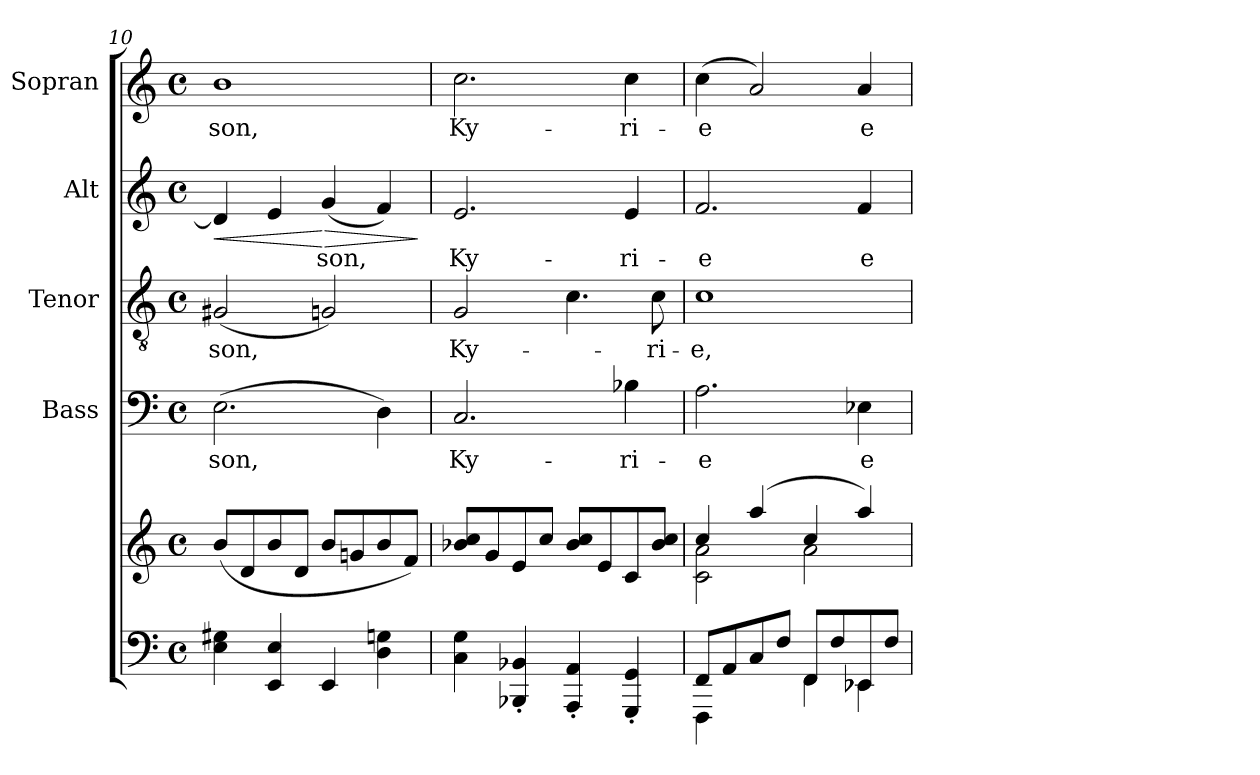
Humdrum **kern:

**kern	**kern	**kern	**text	**kern	**text	**kern	**text	**dynam	**kern	**text
*part5	*part5	*part4	*part4	*part3	*part3	*part2	*part2	*part2	*part1	*part1
*staff6	*staff5	*staff4	*staff4	*staff3	*staff3	*staff2	*staff2	*staff2	*staff1	*staff1
*	*	*I"Bass	*	*I"Tenor	*	*I"Alt	*	*	*I"Sopran	*
*	*	*I'B.	*	*I'T.	*	*I'A.	*	*	*I'S.	*
!!LO:PB:g=z
*clefF4	*clefG2	*clefF4	*	*clefGv2	*	*clefG2	*	*	*clefG2	*
*k[]	*k[]	*k[]	*	*k[]	*	*k[]	*	*	*k[]	*
*C:	*C:	*C:	*	*C:	*	*C:	*	*	*C:	*
*M4/4	*M4/4	*M4/4	*	*M4/4	*	*M4/4	*	*	*M4/4	*
*met(c)	*met(c)	*met(c)	*	*met(c)	*	*met(c)	*	*	*met(c)	*
=10	=10	=10	=10	=10	=10	=10	=10	=10	=10	=10
!	!	!	!LO:LY:b	!	!LO:LY:b	!	!	!LO:HP:b	!	!LO:LY:b
4E\ 4G#X\	(<8b/L	(>2.E\	-son,	(<2G#X/	-son,	4d/]	.	<	1b	-son,
.	8d/	.	.	.	.	.	.	.	.	.
4EE/ 4E/	8b/	.	.	.	.	4e/	.	.	.	.
.	8d/J	.	.	.	.	.	.	.	.	.
!	!	!	!	!	!	!	!LO:LY:b	!LO:HP:n=1:b	!	!
4EE/	8b/L	.	.	2Gn/)	.	(<4g/	-son,	[ >	.	.
.	8gn/	.	.	.	.	.	.	.	.	.
4D\ 4Gn\	8b/	4D\)	.	.	.	4f/)	.	.	.	.
.	8f/J)	.	.	.	.	.	.	.	.	.
.	.	.	.	.	.	.	.	]	.	.
=11	=11	=11	=11	=11	=11	=11	=11	=11	=11	=11
!	!	!	!LO:LY:b	!	!LO:LY:b	!	!LO:LY:b	!	!	!LO:LY:b
4C\ 4G\	8b-X/ 8cc/L	2.C/	Ky-	2G/	Ky-	2.e/	Ky-	.	2.cc\	Ky-
.	8g/	.	.	.	.	.	.	.	.	.
4BBB-X/'< 4BB-X/'<	8e/	.	.	.	.	.	.	.	.	.
.	8cc/J	.	.	.	.	.	.	.	.	.
4AAA/'< 4AA/'<	8b-/ 8cc/L	.	.	4.c\	.	.	.	.	.	.
.	8e/	.	.	.	.	.	.	.	.	.
!	!	!	!LO:LY:b	!	!	!	!LO:LY:b	!	!	!LO:LY:b
4GGG/'< 4GG/'<	8c/	4B-X\	-ri-	.	.	4e/	-ri-	.	4cc\	-ri-
!	!	!	!	!	!LO:LY:b	!	!	!	!	!
.	8b-/ 8cc/J	.	.	8c\	-ri-	.	.	.	.	.
=12	=12	=12	=12	=12	=12	=12	=12	=12	=12	=12
*^	*^	*	*	*	*	*	*	*	*	*
!	!	!	!	!	!LO:LY:b	!	!LO:LY:b	!	!LO:LY:b	!	!	!LO:LY:b
8FF/L	4FFF\	4cc/	2c\ 2a\	2.A\	-e	1c	-e,	2.f/	-e	.	(>4cc\	-e
8AA/	.	.	.	.	.	.	.	.	.	.	.	.
8C/	4ryy	(4aa/	.	.	.	.	.	.	.	.	2a/)	.
8F/J	.	.	.	.	.	.	.	.	.	.	.	.
8FF/L	4FF\	4cc/	2a\	.	.	.	.	.	.	.	.	.
8F/	.	.	.	.	.	.	.	.	.	.	.	.
!	!	!	!	!	!LO:LY:b	!	!	!	!LO:LY:b	!	!	!LO:LY:b
8EE-/	4EE-X\	4aa/)	.	4E-X\	e-	.	.	4f/	e-	.	4a/	e-
8F/J	.	.	.	.	.	.	.	.	.	.	.	.
*v	*v	*	*	*	*	*	*	*	*	*	*	*
*	*v	*v	*	*	*	*	*	*	*	*	*
=	=	=	=	=	=	=	=	=	=	=
*-	*-	*-	*-	*-	*-	*-	*-	*-	*-	*-
